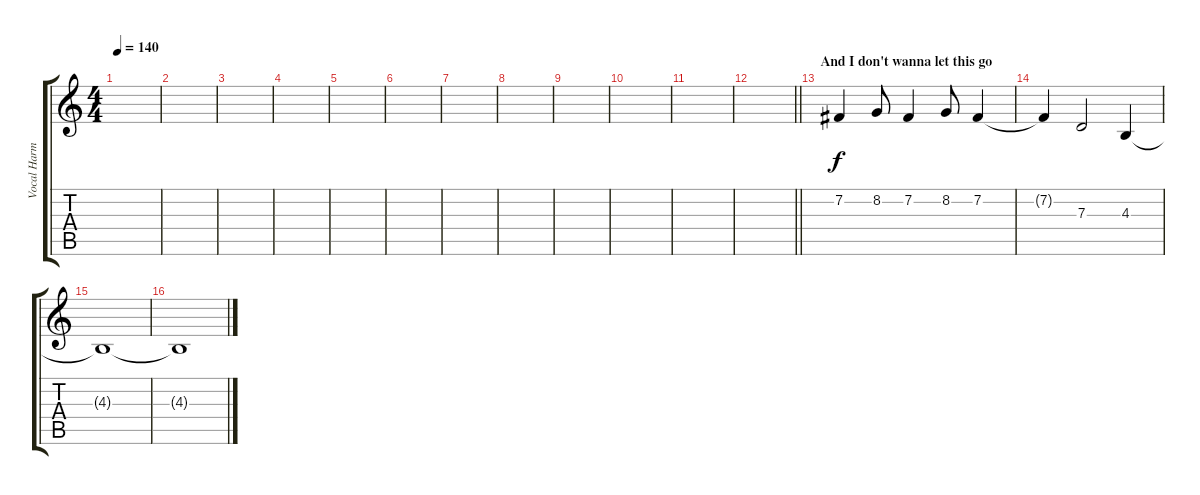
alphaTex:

\track ("Vocal Harmony" "Vocal Harm") {instrument oboe}
\staff {score tabs}
\tuning (E4 B3 G3 D3 A2 E2) {hide}
\ts (4 4)
\tempo 140
\clef g2
\ks c
|
|
|
|
|
|
|
|
|
|
|
\barLineRight lightlight
|
\section ("" "And I don't wanna let this go")
7.2.4 8.2.8 7.2.4 8.2.8 7.2.4 |
7.2{t}.4 7.3.2 4.3.4 |
4.3{t}.1 |
4.3{t}.1
